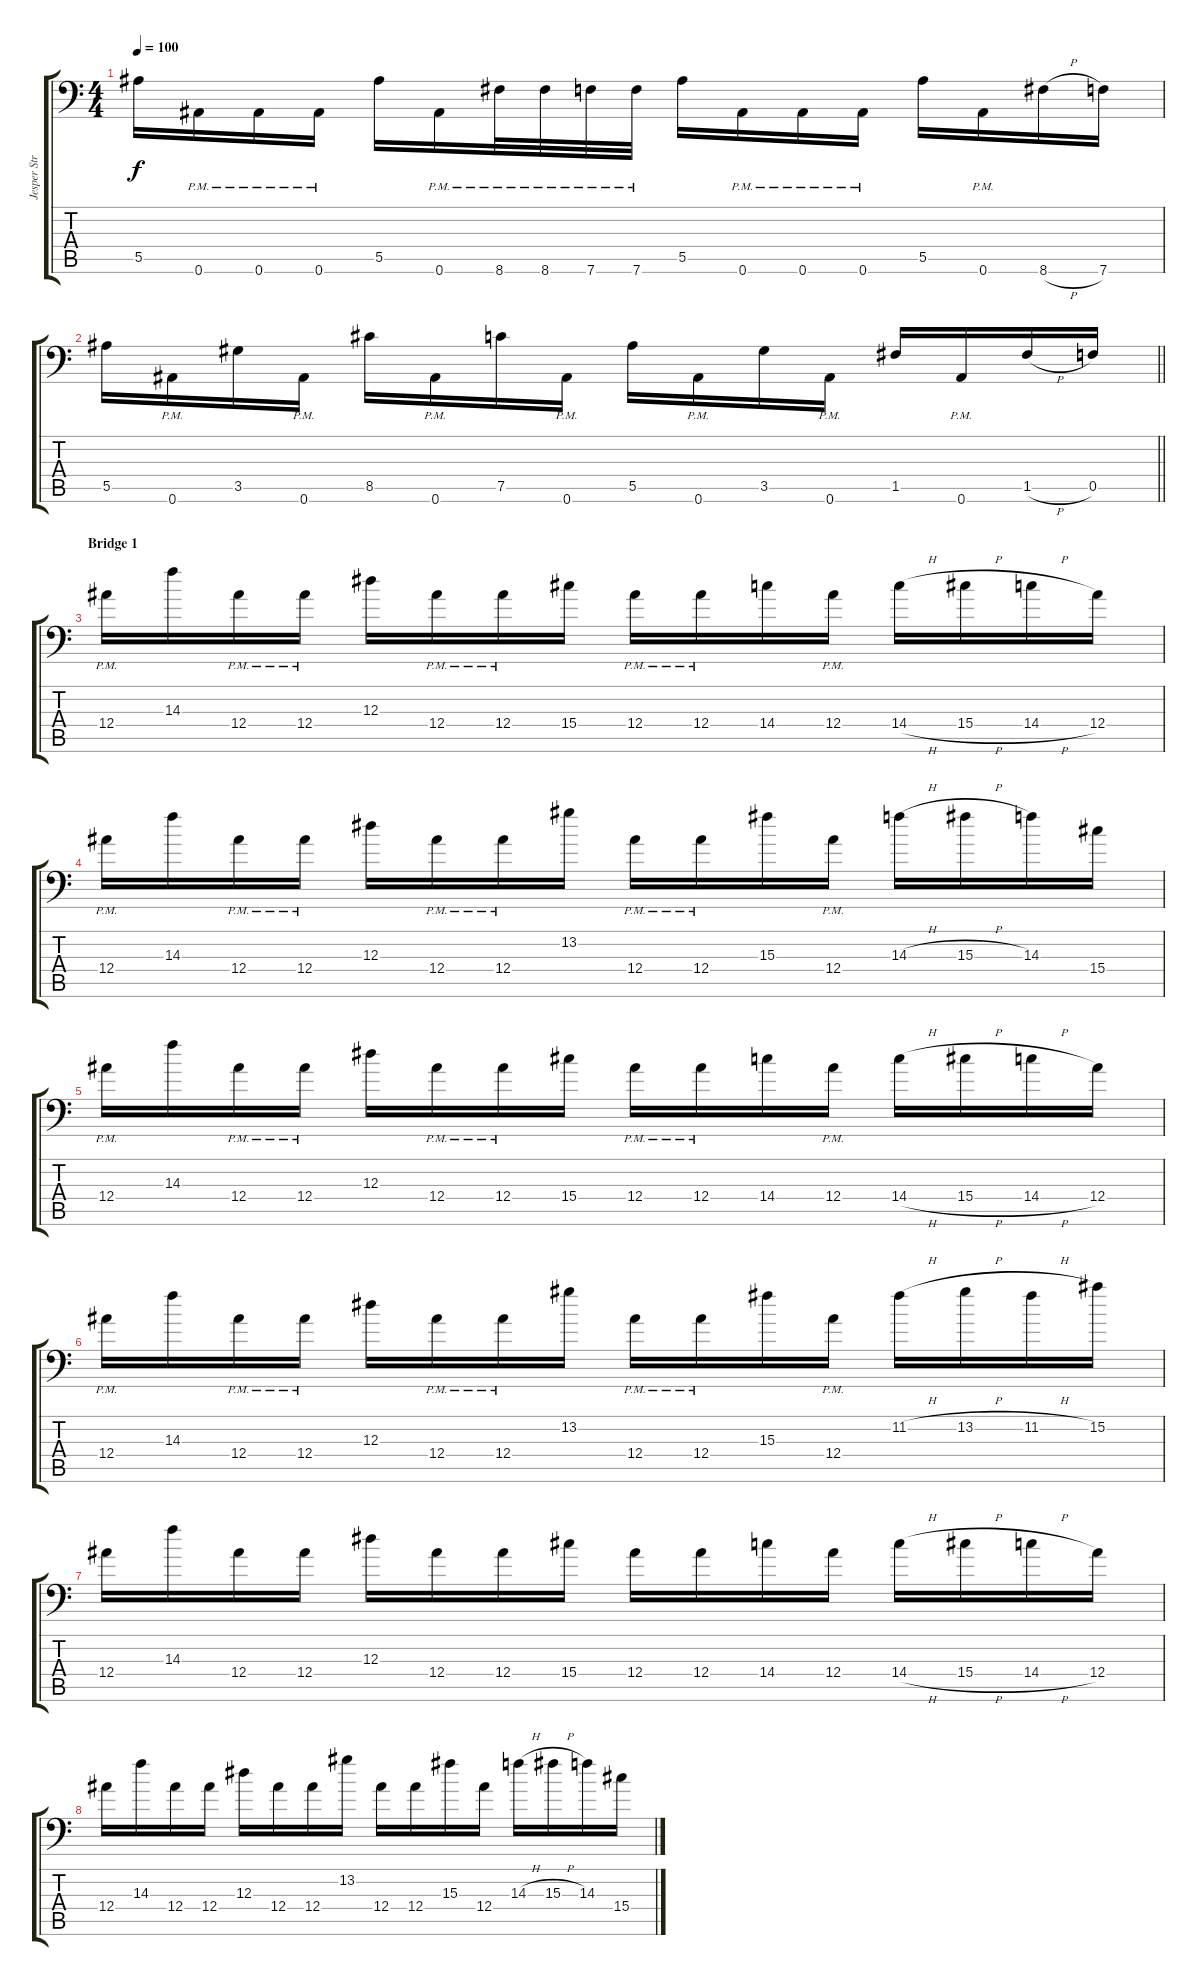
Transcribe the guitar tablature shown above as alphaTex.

\track ("Jesper Strömblad 2" "Jesper Str") {instrument distortionguitar}
\staff {score tabs}
\tuning (C4 G3 Eb3 Bb2 F2 Bb1) {hide}
\ts (4 4)
\tempo 100
\clef f4
\ks c
5.5.16{dy f} 0.6{pm}.16 0.6{pm}.16 0.6{pm}.16 5.5.16 0.6{pm}.16 8.6{pm}.32 8.6{pm}.32 7.6{pm}.32 7.6{pm}.32 5.5.16 0.6{pm}.16 0.6{pm}.16 0.6{pm}.16 5.5.16 0.6{pm}.16 8.6{h}.16 7.6.16 |
\barLineRight lightlight
5.5.16 0.6{pm}.16 3.5.16 0.6{pm}.16 8.5.16 0.6{pm}.16 7.5.16 0.6{pm}.16 5.5.16 0.6{pm}.16 3.5.16 0.6{pm}.16 1.5.16 0.6{pm}.16 1.5{h}.16 0.5.16 |
\section ("" "Bridge 1")
12.4{pm}.16{volume 10} 14.3.16 12.4{pm}.16 12.4{pm}.16 12.3.16 12.4{pm}.16 12.4{pm}.16 15.4.16 12.4{pm}.16 12.4{pm}.16 14.4.16 12.4{pm}.16 14.4{h}.16 15.4{h}.16 14.4{h}.16 12.4.16 |
12.4{pm}.16 14.3.16 12.4{pm}.16 12.4{pm}.16 12.3.16 12.4{pm}.16 12.4{pm}.16 13.2.16 12.4{pm}.16 12.4{pm}.16 15.3.16 12.4{pm}.16 14.3{h}.16 15.3{h}.16 14.3.16 15.4.16 |
12.4{pm}.16 14.3.16 12.4{pm}.16 12.4{pm}.16 12.3.16 12.4{pm}.16 12.4{pm}.16 15.4.16 12.4{pm}.16 12.4{pm}.16 14.4.16 12.4{pm}.16 14.4{h}.16 15.4{h}.16 14.4{h}.16 12.4.16 |
12.4{pm}.16 14.3.16 12.4{pm}.16 12.4{pm}.16 12.3.16 12.4{pm}.16 12.4{pm}.16 13.2.16 12.4{pm}.16 12.4{pm}.16 15.3.16 12.4{pm}.16 11.2{h}.16 13.2{h}.16 11.2{h}.16 15.2.16 |
12.4.16 14.3.16 12.4.16 12.4.16 12.3.16 12.4.16 12.4.16 15.4.16 12.4.16 12.4.16 14.4.16 12.4.16 14.4{h}.16 15.4{h}.16 14.4{h}.16 12.4.16 |
12.4.16 14.3.16 12.4.16 12.4.16 12.3.16 12.4.16 12.4.16 13.2.16 12.4.16 12.4.16 15.3.16 12.4.16 14.3{h}.16 15.3{h}.16 14.3.16 15.4.16
